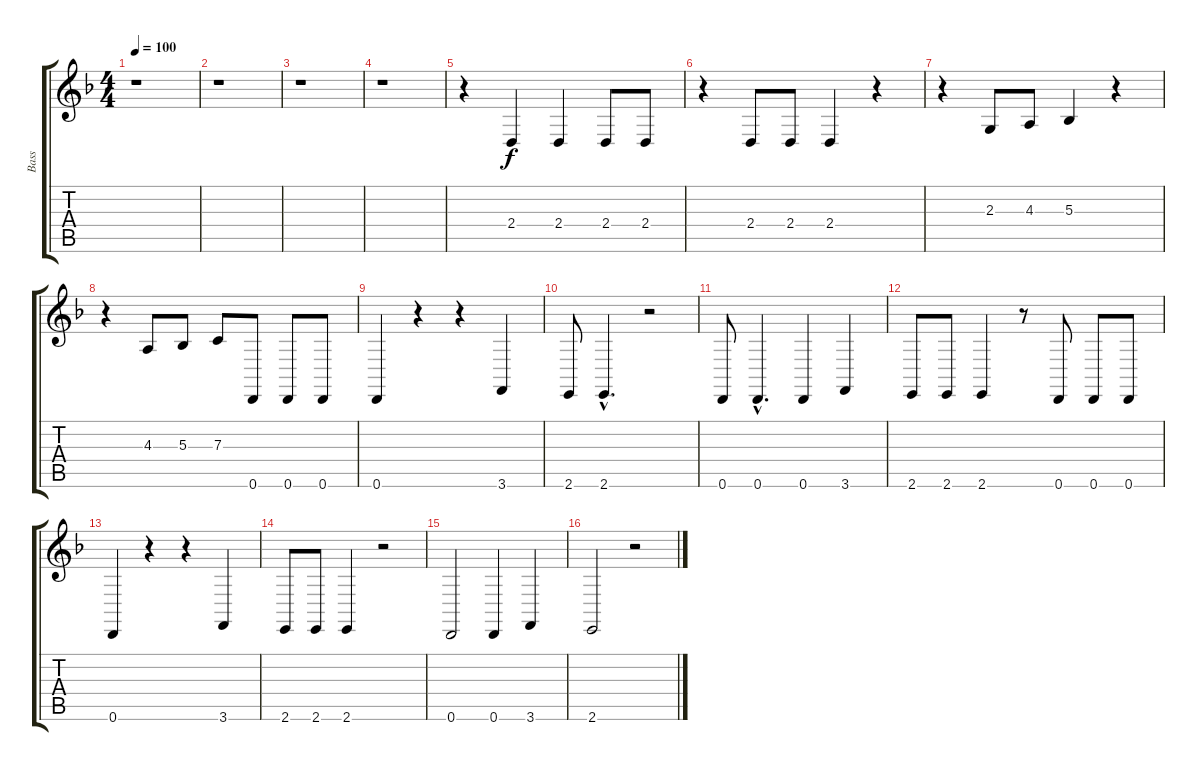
\track ("Bass" "Bass") {instrument voiceoohs}
\staff {score tabs}
\tuning (D4 A3 F3 C3 G2 D2) {hide}
\ts (4 4)
\tempo 100
\clef g2
\ks dminor
r.1{dy f} |
r.1 |
r.1 |
r.1 |
r.4 2.4.4 2.4.4 2.4.8 2.4.8 |
r.4 2.4.8 2.4.8 2.4.4 r.4 |
r.4 2.3.8 4.3.8 5.3.4 r.4 |
r.4 4.3.8 5.3.8 7.3.8 0.6.8 0.6.8 0.6.8 |
0.6.4 r.4 r.4 3.6.4 |
2.6.8 2.6{hac}.4{d} r.2 |
0.6.8 0.6{hac}.4{d} 0.6.4 3.6.4 |
2.6.8 2.6.8 2.6.4 r.8 0.6.8 0.6.8 0.6.8 |
0.6.4 r.4 r.4 3.6.4 |
2.6.8 2.6.8 2.6.4 r.2 |
0.6.2 0.6.4 3.6.4 |
2.6.2 r.2
